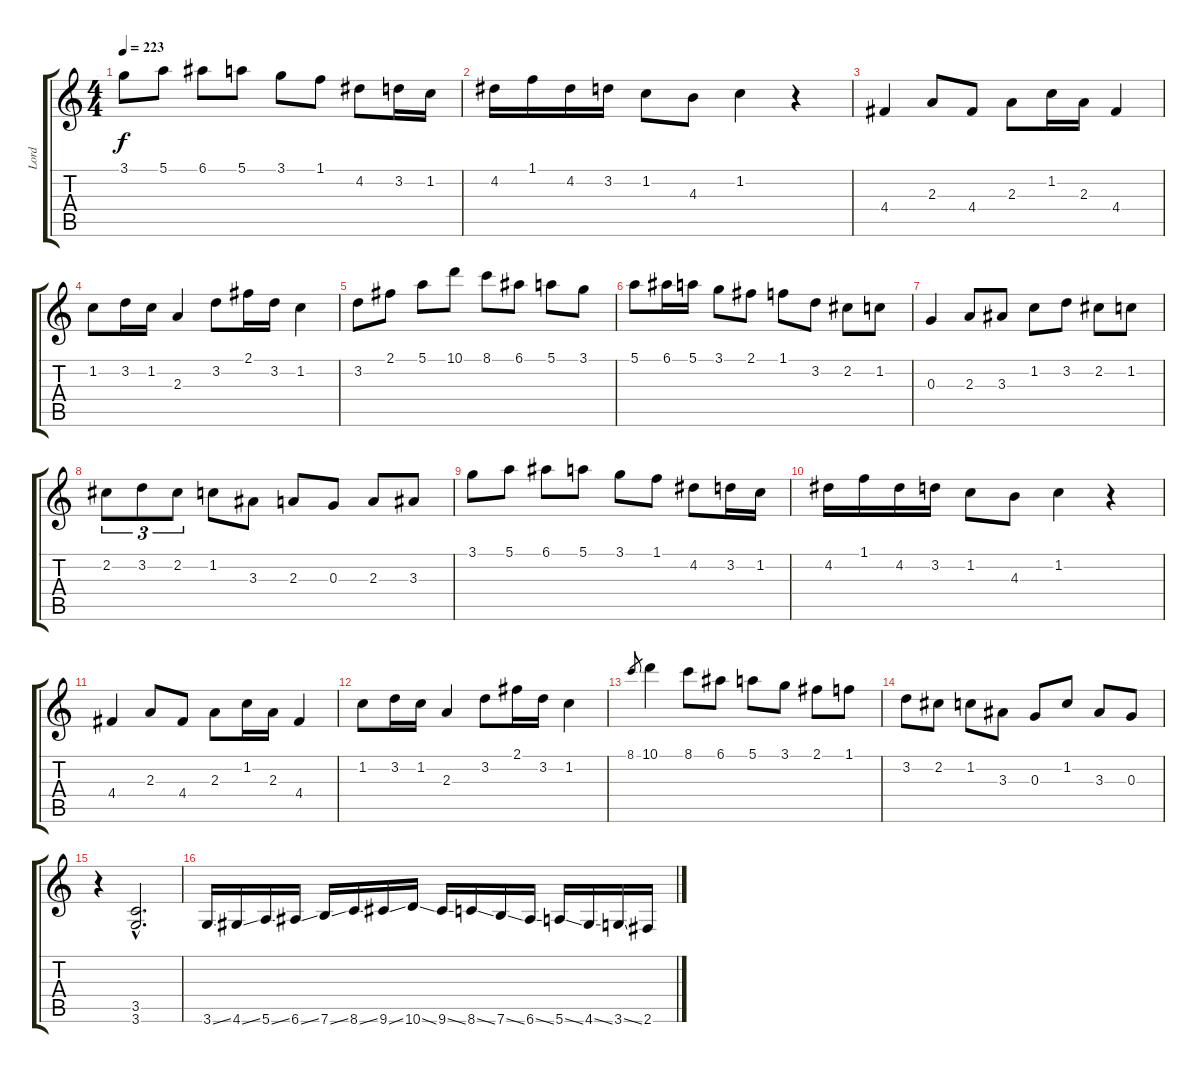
\track ("Lord" "Lord") {instrument rockorgan}
\staff {score tabs}
\tuning (E5 B4 G4 D4 A3 E3) {hide}
\ts (4 4)
\tempo 223
\clef g2
\ks c
3.1.8{dy f} 5.1.8 6.1.8 5.1.8 3.1.8 1.1.8 4.2.8 3.2.16 1.2.16 |
4.2.16 1.1.16 4.2.16 3.2.16 1.2.8 4.3.8 1.2.4 r.4 |
4.4.4 2.3.8 4.4.8 2.3.8 1.2.16 2.3.16 4.4.4 |
1.2.8 3.2.16 1.2.16 2.3.4 3.2.8 2.1.16 3.2.16 1.2.4 |
3.2.8 2.1.8 5.1.8 10.1.8 8.1.8 6.1.8 5.1.8 3.1.8 |
5.1.8 6.1.16 5.1.16 3.1.8 2.1.8 1.1.8 3.2.8 2.2.8 1.2.8 |
0.3.4 2.3.8 3.3.8 1.2.8 3.2.8 2.2.8 1.2.8 |
2.2.8{tu (3 2)} 3.2.8{tu (3 2)} 2.2.8{tu (3 2)} 1.2.8 3.3.8 2.3.8 0.3.8 2.3.8 3.3.8 |
3.1.8 5.1.8 6.1.8 5.1.8 3.1.8 1.1.8 4.2.8 3.2.16 1.2.16 |
4.2.16 1.1.16 4.2.16 3.2.16 1.2.8 4.3.8 1.2.4 r.4 |
4.4.4 2.3.8 4.4.8 2.3.8 1.2.16 2.3.16 4.4.4 |
1.2.8 3.2.16 1.2.16 2.3.4 3.2.8 2.1.16 3.2.16 1.2.4 |
8.1.8{gr} 10.1.4 8.1.8 6.1.8 5.1.8 3.1.8 2.1.8 1.1.8 |
3.2.8 2.2.8 1.2.8 3.3.8 0.3.8 1.2.8 3.3.8 0.3.8 |
r.4 (3.5{hac} 3.6{hac}).2{d volume 12} |
3.6{ss}.16 4.6{ss}.16 5.6{ss}.16 6.6{ss}.16 7.6{ss}.16 8.6{ss}.16 9.6{ss}.16 10.6{ss}.16 9.6{ss}.16 8.6{ss}.16 7.6{ss}.16 6.6{ss}.16 5.6{ss}.16 4.6{ss}.16 3.6{ss}.16 2.6.16
